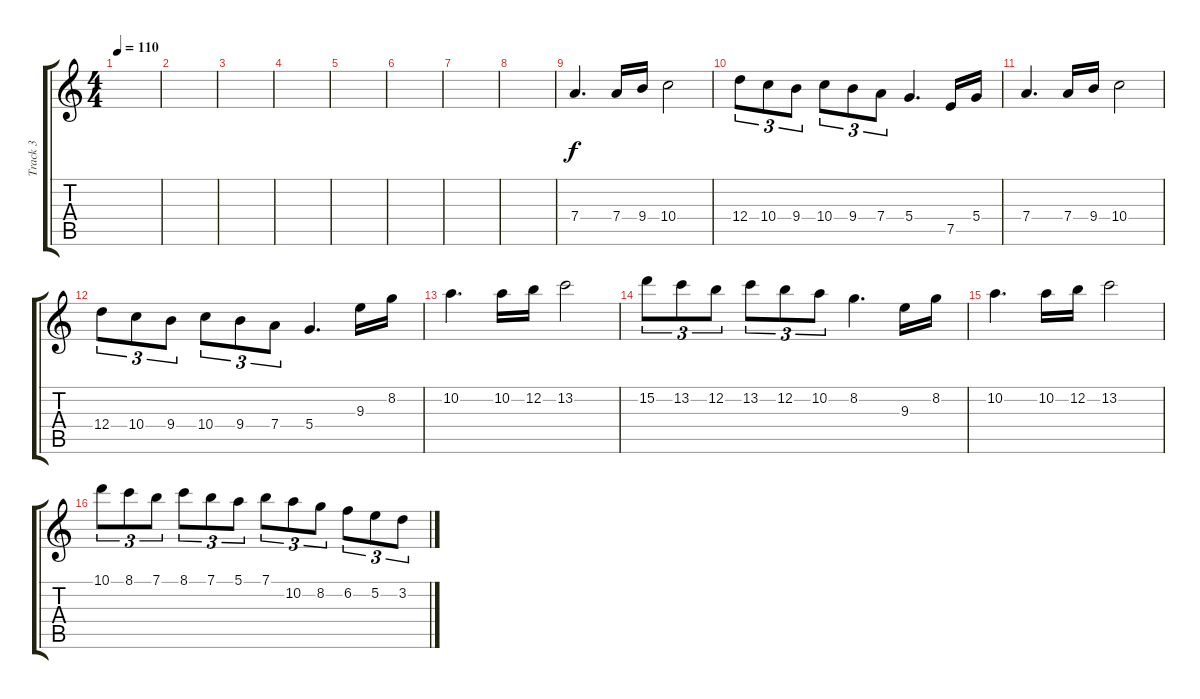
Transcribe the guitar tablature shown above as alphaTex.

\track ("Track 3" "Track 3") {instrument distortionguitar}
\staff {score tabs}
\tuning (E4 B3 G3 D3 A2 E2) {hide}
\ts (4 4)
\tempo 110
\clef g2
\ks c
|
|
|
|
|
|
|
|
7.4.4{d volume 13} 7.4.16 9.4.16 10.4.2 |
12.4.8{tu (3 2)} 10.4.8{tu (3 2)} 9.4.8{tu (3 2)} 10.4.8{tu (3 2)} 9.4.8{tu (3 2)} 7.4.8{tu (3 2)} 5.4.4{d} 7.5.16 5.4.16 |
7.4.4{d} 7.4.16 9.4.16 10.4.2 |
12.4.8{tu (3 2)} 10.4.8{tu (3 2)} 9.4.8{tu (3 2)} 10.4.8{tu (3 2)} 9.4.8{tu (3 2)} 7.4.8{tu (3 2)} 5.4.4{d} 9.3.16 8.2.16 |
10.2.4{d volume 16} 10.2.16 12.2.16 13.2.2 |
15.2.8{tu (3 2)} 13.2.8{tu (3 2)} 12.2.8{tu (3 2)} 13.2.8{tu (3 2)} 12.2.8{tu (3 2)} 10.2.8{tu (3 2)} 8.2.4{d} 9.3.16 8.2.16 |
10.2.4{d} 10.2.16 12.2.16 13.2.2 |
10.1.8{tu (3 2)} 8.1.8{tu (3 2)} 7.1.8{tu (3 2)} 8.1.8{tu (3 2)} 7.1.8{tu (3 2)} 5.1.8{tu (3 2)} 7.1.8{tu (3 2)} 10.2.8{tu (3 2)} 8.2.8{tu (3 2)} 6.2.8{tu (3 2)} 5.2.8{tu (3 2)} 3.2.8{tu (3 2)}
